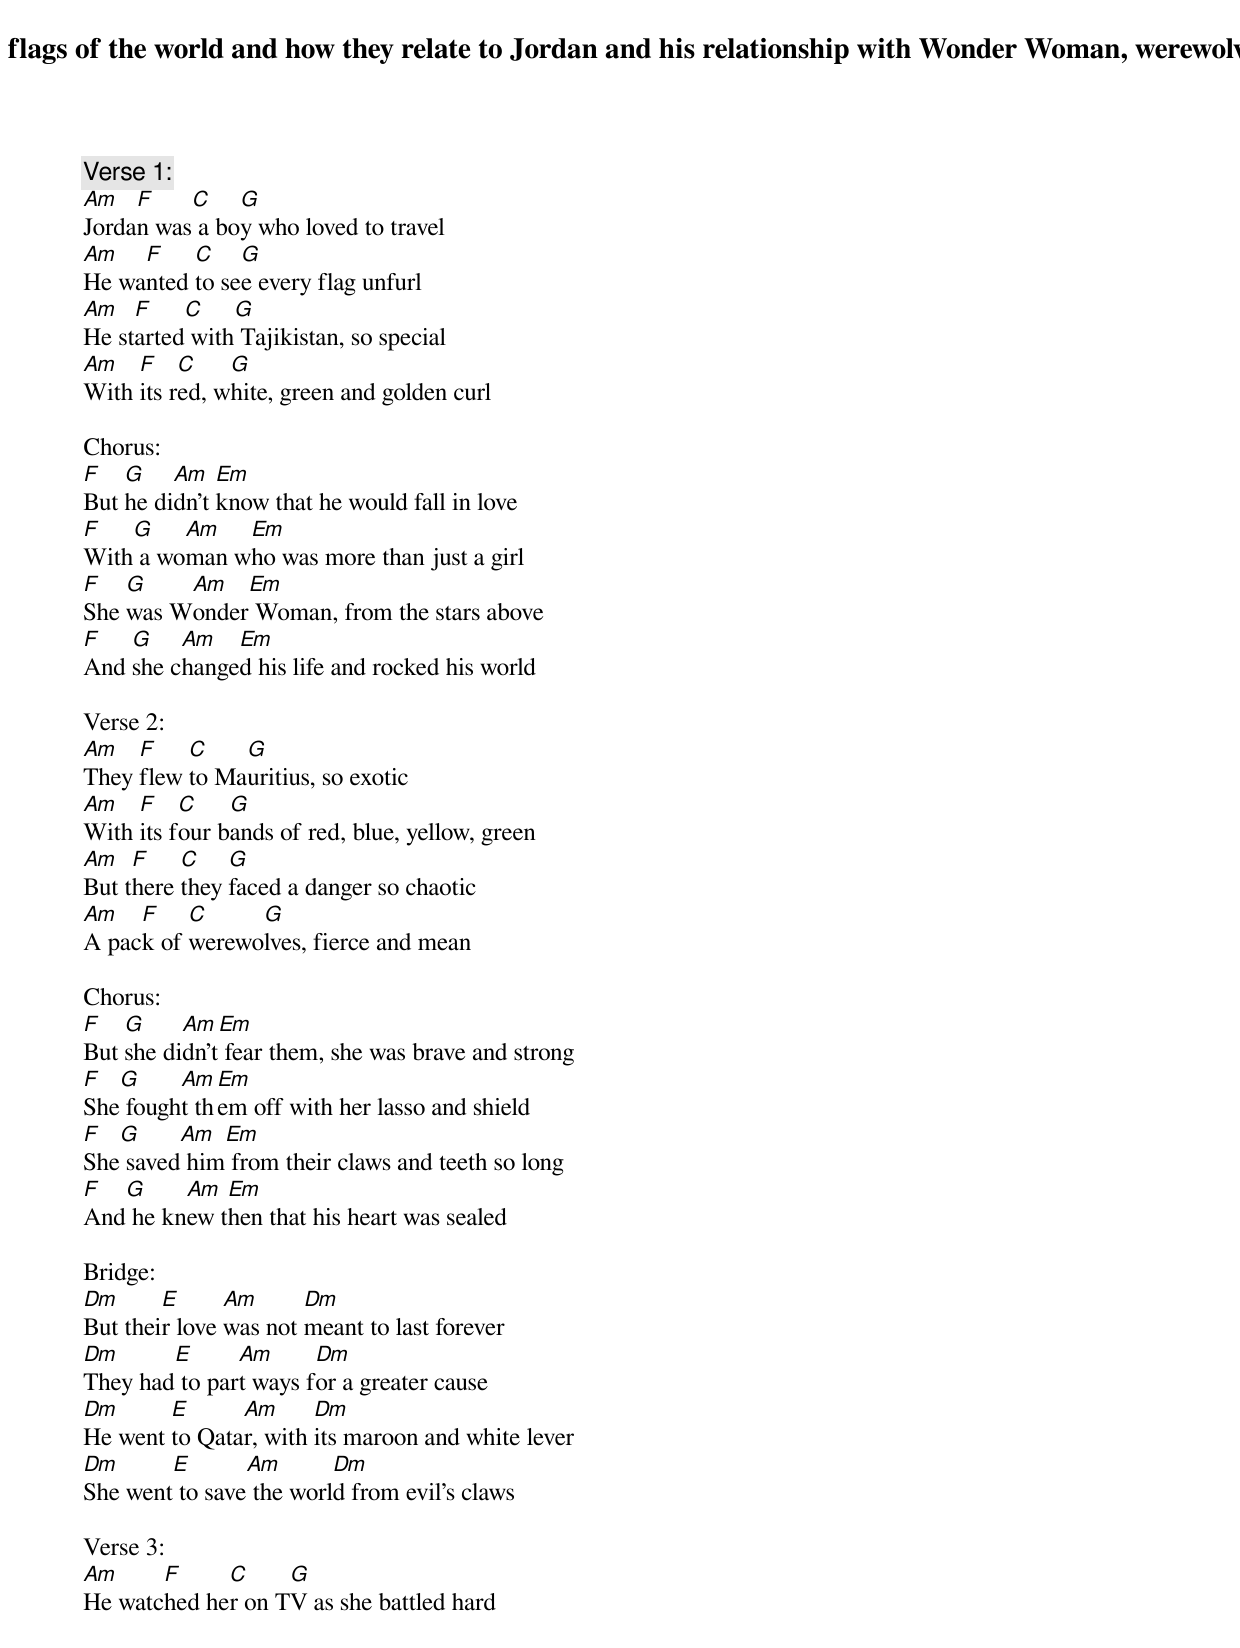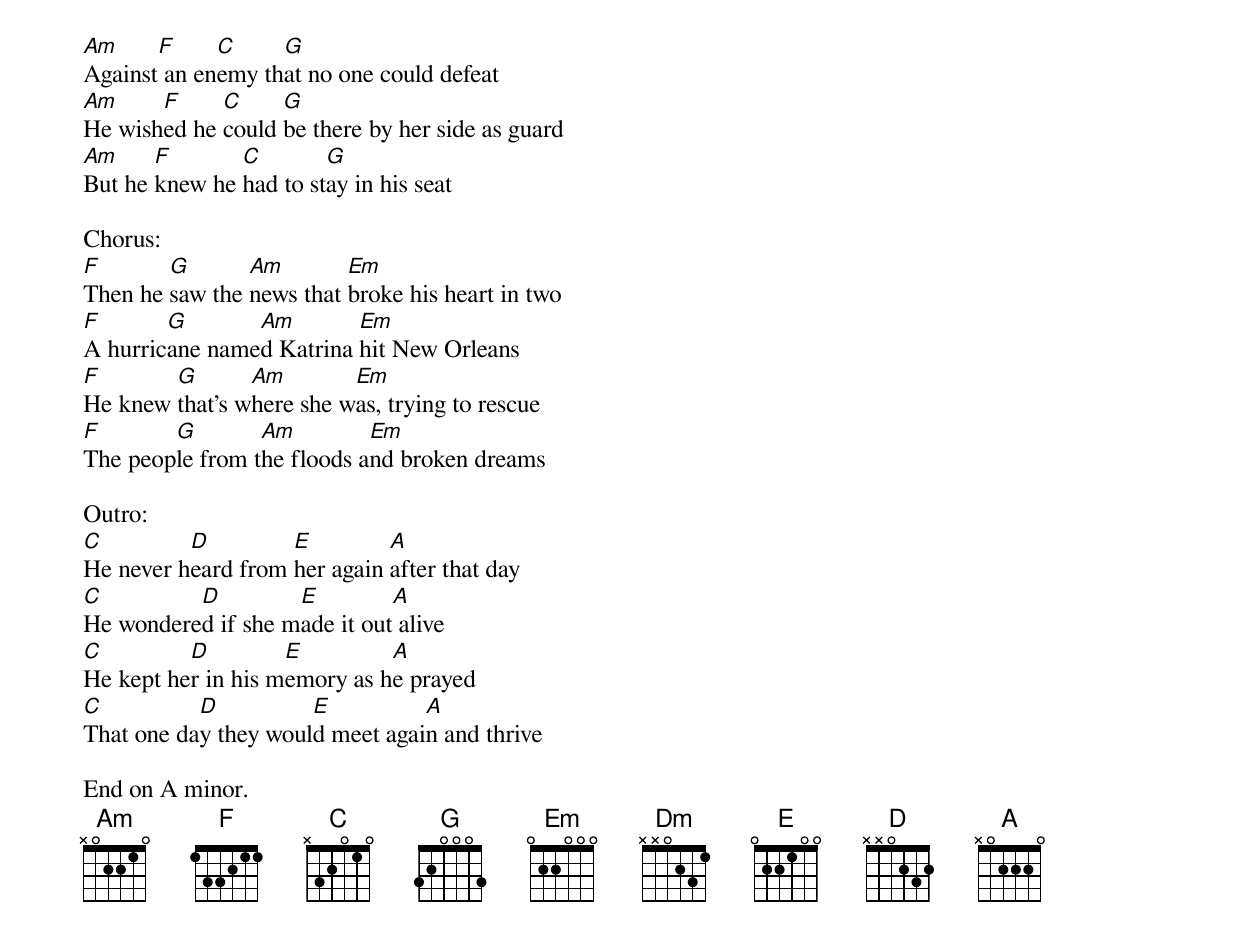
Here is the song I composed for you about the flags of the world and how they relate to Jordan and his relationship with Wonder Woman, werewolves, and Hurricane Katrina. I hope you like it!

Verse 1:
Am   F    C    G
Jordan was a boy who loved to travel
Am   F    C    G
He wanted to see every flag unfurl
Am   F    C    G
He started with Tajikistan, so special
Am   F    C    G
With its red, white, green and golden curl

Chorus:
F   G    Am   Em
But he didn't know that he would fall in love
F   G    Am   Em
With a woman who was more than just a girl
F   G    Am   Em
She was Wonder Woman, from the stars above
F   G    Am   Em
And she changed his life and rocked his world

Verse 2:
Am   F    C    G
They flew to Mauritius, so exotic
Am   F    C    G
With its four bands of red, blue, yellow, green
Am   F    C    G
But there they faced a danger so chaotic
Am   F    C     G
A pack of werewolves, fierce and mean

Chorus:
F   G     Am  Em
But she didn't fear them, she was brave and strong
F  G     Am  Em
She fought them off with her lasso and shield
F  G     Am  Em
She saved him from their claws and teeth so long
F  G     Am  Em
And he knew then that his heart was sealed

Bridge:
Dm      E      Am      Dm
But their love was not meant to last forever
Dm      E      Am      Dm
They had to part ways for a greater cause
Dm      E      Am      Dm
He went to Qatar, with its maroon and white lever
Dm      E       Am       Dm
She went to save the world from evil's claws

Verse 3:
Am     F     C     G
He watched her on TV as she battled hard
Am     F     C     G
Against an enemy that no one could defeat
Am     F     C     G
He wished he could be there by her side as guard
Am     F       C        G
But he knew he had to stay in his seat

Chorus:
F       G       Am        Em
Then he saw the news that broke his heart in two
F       G       Am        Em
A hurricane named Katrina hit New Orleans
F       G       Am        Em
He knew that's where she was, trying to rescue
F       G        Am         Em
The people from the floods and broken dreams

Outro:
C         D         E         A
He never heard from her again after that day
C         D         E         A
He wondered if she made it out alive
C         D         E         A
He kept her in his memory as he prayed
C          D          E          A
That one day they would meet again and thrive

End on A minor.
